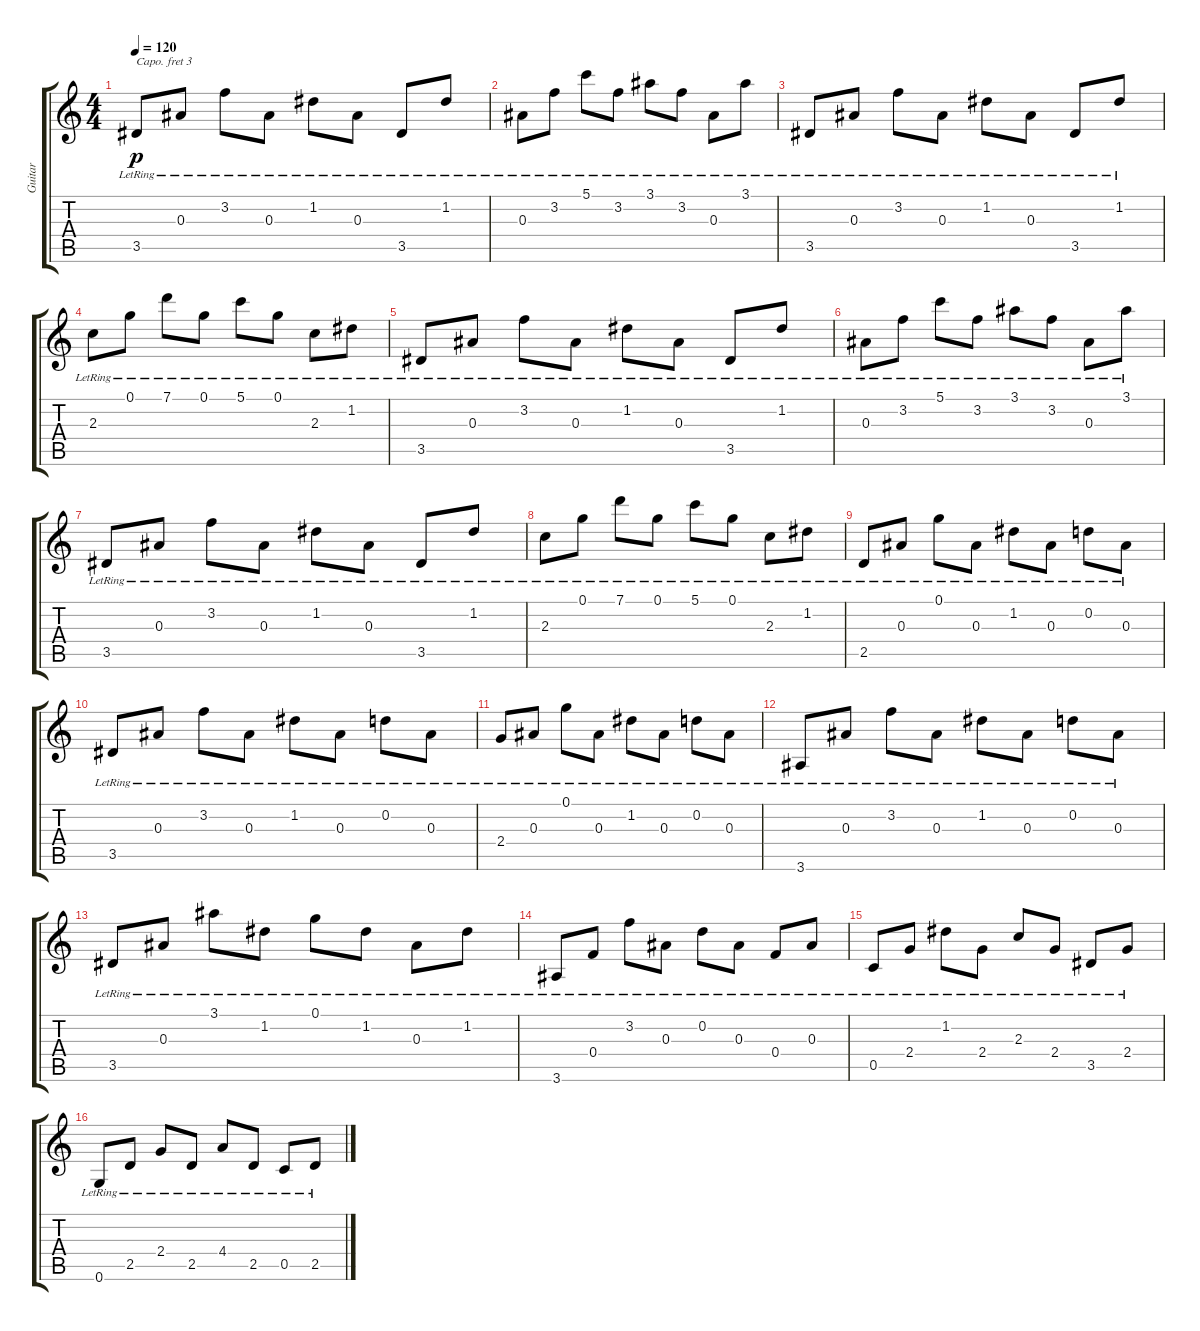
\track ("Guitar" "Guitar") {instrument acousticguitarsteel}
\staff {score tabs}
\capo 3
\tuning (E4 B3 G3 D3 A2 E2) {hide}
\ts (4 4)
\tempo 120
\clef g2
\ks c
3.5{lr}.8{dy p} 0.3{lr}.8 3.2{lr}.8 0.3{lr}.8 1.2{lr}.8 0.3{lr}.8 3.5{lr}.8 1.2{lr}.8 |
0.3{lr}.8 3.2{lr}.8 5.1{lr}.8 3.2{lr}.8 3.1{lr}.8 3.2{lr}.8 0.3{lr}.8 3.1{lr}.8 |
3.5{lr}.8 0.3{lr}.8 3.2{lr}.8 0.3{lr}.8 1.2{lr}.8 0.3{lr}.8 3.5{lr}.8 1.2{lr}.8 |
2.3{lr}.8 0.1{lr}.8 7.1{lr}.8 0.1{lr}.8 5.1{lr}.8 0.1{lr}.8 2.3{lr}.8 1.2{lr}.8 |
3.5{lr}.8 0.3{lr}.8 3.2{lr}.8 0.3{lr}.8 1.2{lr}.8 0.3{lr}.8 3.5{lr}.8 1.2{lr}.8 |
0.3{lr}.8 3.2{lr}.8 5.1{lr}.8 3.2{lr}.8 3.1{lr}.8 3.2{lr}.8 0.3{lr}.8 3.1{lr}.8 |
3.5{lr}.8 0.3{lr}.8 3.2{lr}.8 0.3{lr}.8 1.2{lr}.8 0.3{lr}.8 3.5{lr}.8 1.2{lr}.8 |
2.3{lr}.8 0.1{lr}.8 7.1{lr}.8 0.1{lr}.8 5.1{lr}.8 0.1{lr}.8 2.3{lr}.8 1.2{lr}.8 |
2.5{lr}.8 0.3{lr}.8 0.1{lr}.8 0.3{lr}.8 1.2{lr}.8 0.3{lr}.8 0.2{lr}.8 0.3{lr}.8 |
3.5{lr}.8 0.3{lr}.8 3.2{lr}.8 0.3{lr}.8 1.2{lr}.8 0.3{lr}.8 0.2{lr}.8 0.3{lr}.8 |
2.4{lr}.8 0.3{lr}.8 0.1{lr}.8 0.3{lr}.8 1.2{lr}.8 0.3{lr}.8 0.2{lr}.8 0.3{lr}.8 |
3.6{lr}.8 0.3{lr}.8 3.2{lr}.8 0.3{lr}.8 1.2{lr}.8 0.3{lr}.8 0.2{lr}.8 0.3{lr}.8 |
3.5{lr}.8 0.3{lr}.8 3.1{lr}.8 1.2{lr}.8 0.1{lr}.8 1.2{lr}.8 0.3{lr}.8 1.2{lr}.8 |
3.6{lr}.8 0.4{lr}.8 3.2{lr}.8 0.3{lr}.8 0.2{lr}.8 0.3{lr}.8 0.4{lr}.8 0.3{lr}.8 |
0.5{lr}.8 2.4{lr}.8 1.2{lr}.8 2.4{lr}.8 2.3{lr}.8 2.4{lr}.8 3.5{lr}.8 2.4{lr}.8 |
0.6{lr}.8 2.5{lr}.8 2.4{lr}.8 2.5{lr}.8 4.4{lr}.8 2.5{lr}.8 0.5{lr}.8 2.5{lr}.8
